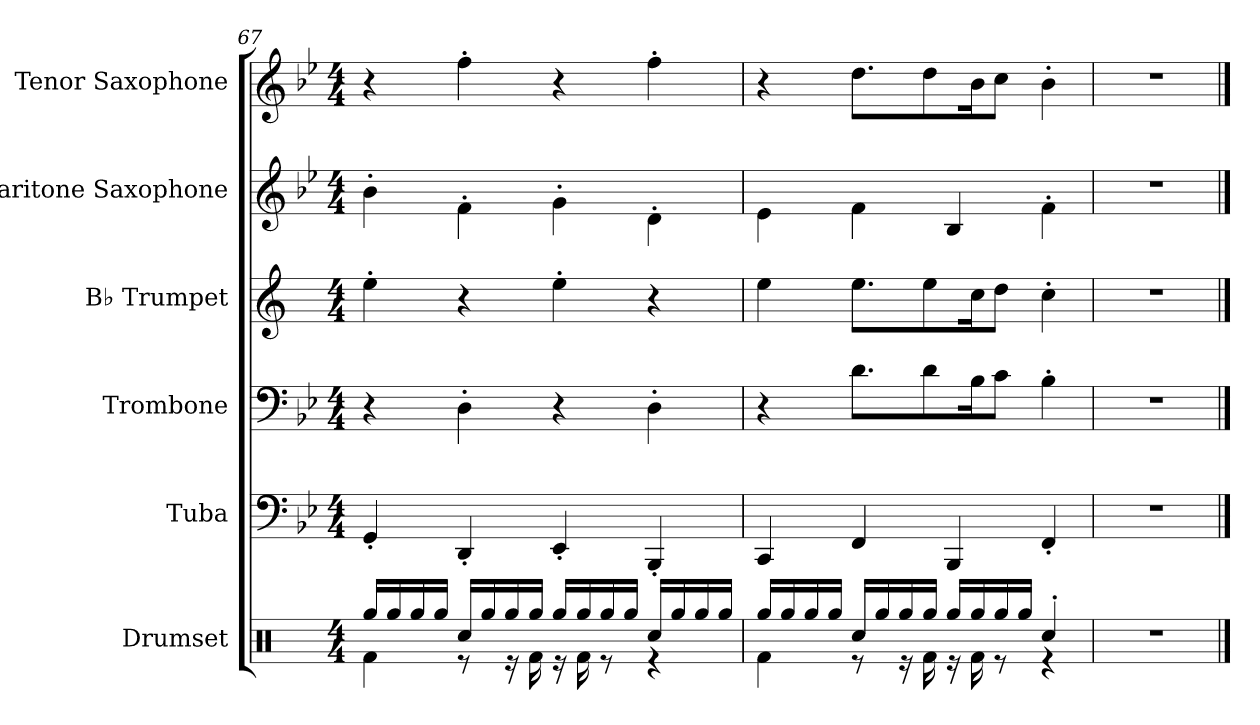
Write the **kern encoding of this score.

**kern	**kern	**kern	**kern	**kern	**kern
*part6	*part5	*part4	*part3	*part2	*part1
*staff6	*staff5	*staff4	*staff3	*staff2	*staff1
*I"Drumset	*I"Tuba	*I"Trombone	*I"B♭ Trumpet	*I"Baritone Saxophone	*I"Tenor Saxophone
*I'Drs.	*I'Tba.	*I'Tbn.	*I'B♭ Tpt.	*I'Bar. Sax.	*I'T. Sax.
!!LO:PB:g=z
*clefX	*clefF4	*clefF4	*clefG2	*clefG2	*clefG2
*	*	*	*ITrd1c2	*ITrd12c21	*ITrd8c14
*k[]	*k[b-e-]	*k[b-e-]	*k[b-e-]	*k[b-e-]	*k[b-e-]
*M4/4	*M4/4	*M4/4	*M4/4	*M4/4	*M4/4
=67	=67	=67	=67	=67	=67
*^	*	*	*	*	*
16Rgg/LL	4Rf\	4GG'/	4r	4dd'\	4B-'\	4r
16Rgg/	.	.	.	.	.	.
16Rgg/	.	.	.	.	.	.
16Rgg/JJ	.	.	.	.	.	.
16Rcc/LL	8r	4DD'/	4D'\	4r	4F'\	4f'\
16Rgg/	.	.	.	.	.	.
16Rgg/	16r	.	.	.	.	.
16Rgg/JJ	16Rf\	.	.	.	.	.
16Rgg/LL	16r	4EE-'/	4r	4dd'\	4G'\	4r
16Rgg/	16Rf\	.	.	.	.	.
16Rgg/	8r	.	.	.	.	.
16Rgg/JJ	.	.	.	.	.	.
16Rcc/LL	4r	4BBB-'/	4D'\	4r	4D'\	4f'\
16Rgg/	.	.	.	.	.	.
16Rgg/	.	.	.	.	.	.
16Rgg/JJ	.	.	.	.	.	.
=68	=68	=68	=68	=68	=68	=68
16Rgg/LL	4Rf\	4CC/	4r	4dd\	4E-\	4r
16Rgg/	.	.	.	.	.	.
16Rgg/	.	.	.	.	.	.
16Rgg/JJ	.	.	.	.	.	.
16Rcc/LL	8r	4FF/	8.d\L	8.dd\L	4F\	8.d\L
16Rgg/	.	.	.	.	.	.
16Rgg/	16r	.	.	.	.	.
16Rgg/JJ	16Rf\	.	8d\	8dd\	.	8d\
16Rgg/LL	16r	4BBB-/	.	.	4BB-/	.
16Rgg/	16Rf\	.	16B-\K	16b-\K	.	16B-\K
16Rgg/	8r	.	8c\J	8cc\J	.	8c\J
16Rgg/JJ	.	.	.	.	.	.
4Rcc'/	4r	4FF'/	4B-'\	4b-'\	4F'\	4B-'\
*v	*v	*	*	*	*	*
=69	=69	=69	=69	=69	=69
1r	1r	1r	1r	1r	1r
==	==	==	==	==	==
*-	*-	*-	*-	*-	*-
